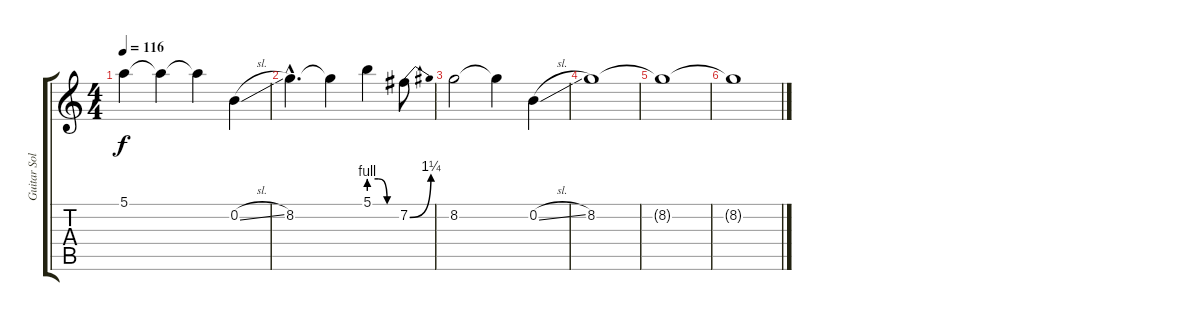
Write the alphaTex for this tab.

\track ("Guitar Solo" "Guitar Sol") {instrument overdrivenguitar}
\staff {score tabs}
\tuning (E4 B3 G3 D3 A2 E2) {hide}
\ts (4 4)
\tempo 116
\clef g2
\ks c
5.1.4{dy f} 5.1{t}.4 5.1{t}.4 0.2{sl}.4 |
8.2{hac}.4{d} 8.2{t}.4 5.1{be (custom 0 4 20 4 40 0 60 0)}.4 7.2{be (bend 0 0 60 5)}.8 |
8.2.2 8.2{t}.4 0.2{sl}.4 |
8.2.1 |
8.2{t}.1{volume 0} |
8.2{t}.1
